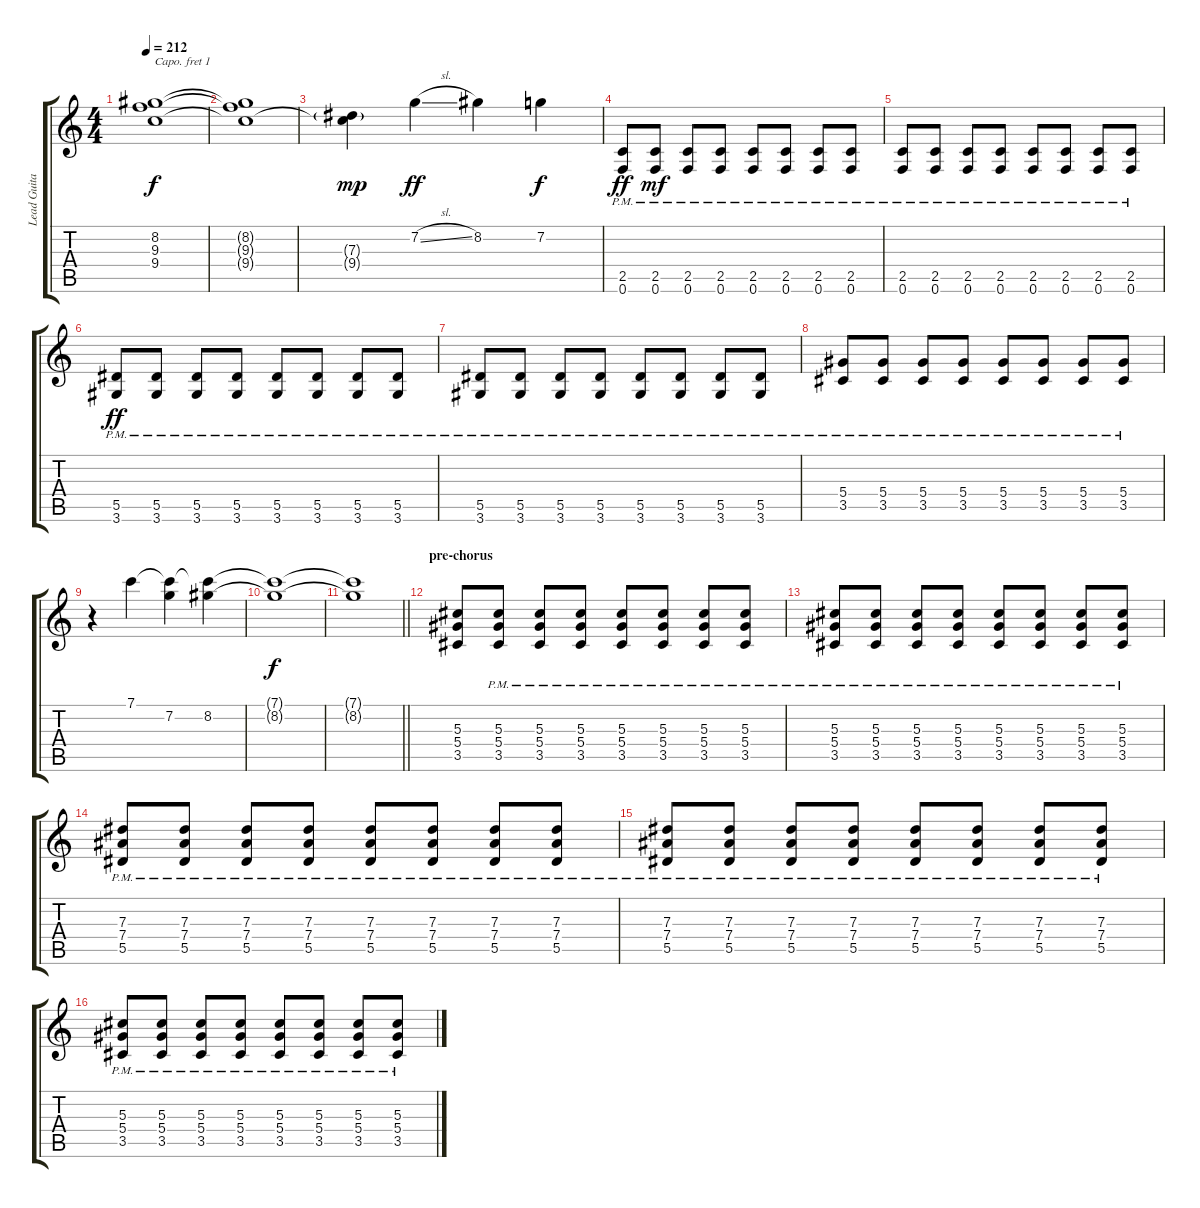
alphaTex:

\track ("Lead Guitar (Capo 1st Fret!!!)" "Lead Guita") {instrument overdrivenguitar}
\staff {score tabs}
\capo 1
\tuning (E4 B3 G3 D3 A2 E2) {hide}
\ts (4 4)
\tempo 212
\clef g2
\ks c
(8.2{t} 9.3{t} 9.4{t}).1{dy f} |
(8.2{t} 9.3{t} 9.4{t}).1 |
(7.3{g} 9.4{t}).4{dy mp} 7.2{sl}.4{dy ff} 8.2.4 7.2.4{dy f} |
(2.5{pm} 0.6{pm}).8{dy ff volume 13 instrument distortionguitar} (2.5{pm} 0.6{pm}).8{dy mf} (2.5{pm} 0.6{pm}).8 (2.5{pm} 0.6{pm}).8 (2.5{pm} 0.6{pm}).8 (2.5{pm} 0.6{pm}).8 (2.5{pm} 0.6{pm}).8 (2.5{pm} 0.6{pm}).8 |
(2.5{pm} 0.6{pm}).8 (2.5{pm} 0.6{pm}).8 (2.5{pm} 0.6{pm}).8 (2.5{pm} 0.6{pm}).8 (2.5{pm} 0.6{pm}).8 (2.5{pm} 0.6{pm}).8 (2.5{pm} 0.6{pm}).8 (2.5{pm} 0.6{pm}).8 |
(5.5{pm} 3.6{pm}).8{dy ff} (5.5{pm} 3.6{pm}).8 (5.5{pm} 3.6{pm}).8 (5.5{pm} 3.6{pm}).8 (5.5{pm} 3.6{pm}).8 (5.5{pm} 3.6{pm}).8 (5.5{pm} 3.6{pm}).8 (5.5{pm} 3.6{pm}).8 |
(5.5{pm} 3.6{pm}).8 (5.5{pm} 3.6{pm}).8 (5.5{pm} 3.6{pm}).8 (5.5{pm} 3.6{pm}).8 (5.5{pm} 3.6{pm}).8 (5.5{pm} 3.6{pm}).8 (5.5{pm} 3.6{pm}).8 (5.5{pm} 3.6{pm}).8 |
(5.4{pm} 3.5{pm}).8 (5.4{pm} 3.5{pm}).8 (5.4{pm} 3.5{pm}).8 (5.4{pm} 3.5{pm}).8 (5.4{pm} 3.5{pm}).8 (5.4{pm} 3.5{pm}).8 (5.4{pm} 3.5{pm}).8 (5.4{pm} 3.5{pm}).8 |
r.4 7.1.4{volume 10 instrument overdrivenguitar} (7.1{t} 7.2).4 (7.1{t} 8.2).4 |
(7.1{t} 8.2{t}).1{dy f volume 7} |
\barLineRight lightlight
(7.1{t} 8.2{t}).1 |
\section ("" "pre-chorus")
(5.3 5.4 3.5).8{volume 13 instrument distortionguitar} (5.3{pm} 5.4{pm} 3.5{pm}).8 (5.3{pm} 5.4{pm} 3.5{pm}).8 (5.3{pm} 5.4{pm} 3.5{pm}).8 (5.3{pm} 5.4{pm} 3.5{pm}).8 (5.3{pm} 5.4{pm} 3.5{pm}).8 (5.3{pm} 5.4{pm} 3.5{pm}).8 (5.3{pm} 5.4{pm} 3.5{pm}).8 |
(5.3{pm} 5.4{pm} 3.5{pm}).8 (5.3{pm} 5.4{pm} 3.5{pm}).8 (5.3{pm} 5.4{pm} 3.5{pm}).8 (5.3{pm} 5.4{pm} 3.5{pm}).8 (5.3{pm} 5.4{pm} 3.5{pm}).8 (5.3{pm} 5.4{pm} 3.5{pm}).8 (5.3{pm} 5.4{pm} 3.5{pm}).8 (5.3{pm} 5.4{pm} 3.5{pm}).8 |
(7.3{pm} 7.4{pm} 5.5{pm}).8 (7.3{pm} 7.4{pm} 5.5{pm}).8 (7.3{pm} 7.4{pm} 5.5{pm}).8 (7.3{pm} 7.4{pm} 5.5{pm}).8 (7.3{pm} 7.4{pm} 5.5{pm}).8 (7.3{pm} 7.4{pm} 5.5{pm}).8 (7.3{pm} 7.4{pm} 5.5{pm}).8 (7.3{pm} 7.4{pm} 5.5{pm}).8 |
(7.3{pm} 7.4{pm} 5.5{pm}).8 (7.3{pm} 7.4{pm} 5.5{pm}).8 (7.3{pm} 7.4{pm} 5.5{pm}).8 (7.3{pm} 7.4{pm} 5.5{pm}).8 (7.3{pm} 7.4{pm} 5.5{pm}).8 (7.3{pm} 7.4{pm} 5.5{pm}).8 (7.3{pm} 7.4{pm} 5.5{pm}).8 (7.3{pm} 7.4{pm} 5.5{pm}).8 |
(5.3{pm} 5.4{pm} 3.5{pm}).8 (5.3{pm} 5.4{pm} 3.5{pm}).8 (5.3{pm} 5.4{pm} 3.5{pm}).8 (5.3{pm} 5.4{pm} 3.5{pm}).8 (5.3{pm} 5.4{pm} 3.5{pm}).8 (5.3{pm} 5.4{pm} 3.5{pm}).8 (5.3{pm} 5.4{pm} 3.5{pm}).8 (5.3{pm} 5.4{pm} 3.5{pm}).8
